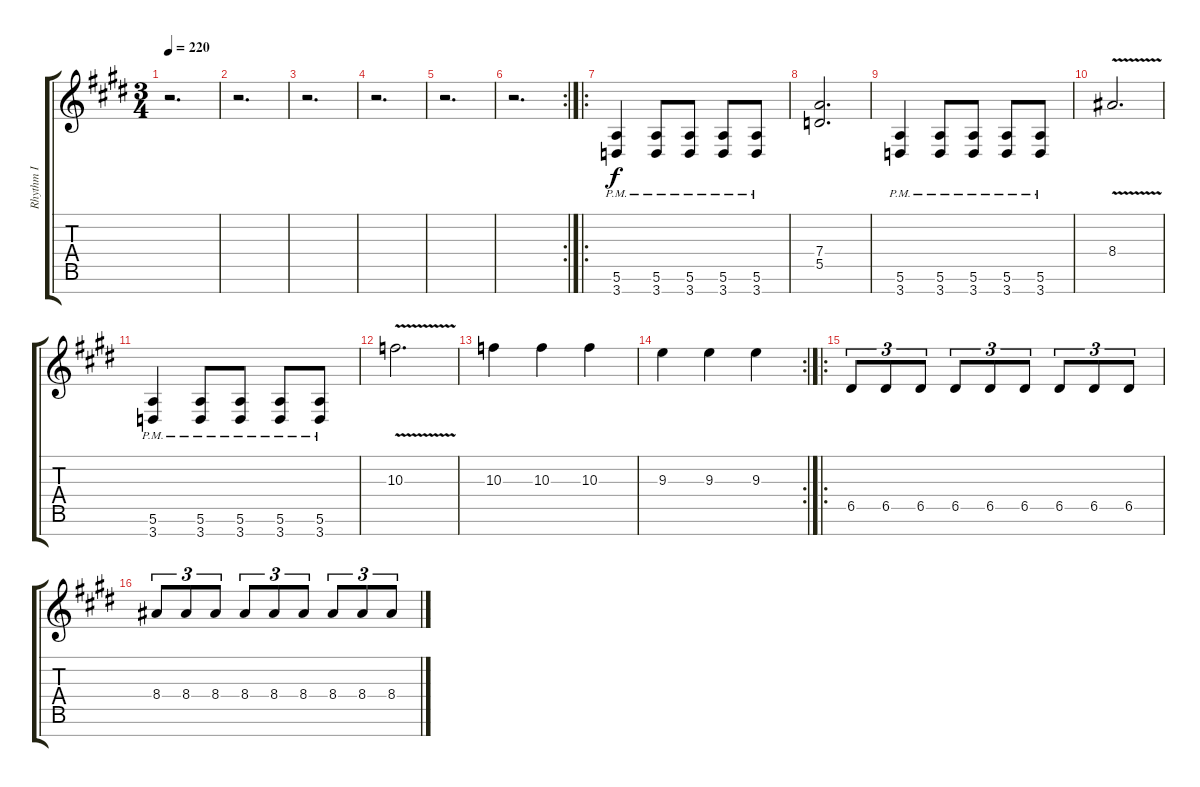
\track ("Rhythm I" "Rhythm I") {instrument overdrivenguitar}
\staff {score tabs}
\tuning (E4 B3 G3 D3 A2 E2 B1) {hide}
\ts (3 4)
\tempo 220
\clef g2
\ks e
r.2{d dy f} |
r.2{d} |
r.2{d} |
r.2{d} |
r.2{d} |
\rc 2
r.2{d volume 12} |
\ro
(5.6{pm} 3.7{pm}).4 (5.6{pm} 3.7{pm}).8 (5.6{pm} 3.7{pm}).8 (5.6{pm} 3.7{pm}).8 (5.6{pm} 3.7{pm}).8 |
(7.4 5.5).2{d} |
(5.6{pm} 3.7{pm}).4 (5.6{pm} 3.7{pm}).8 (5.6{pm} 3.7{pm}).8 (5.6{pm} 3.7{pm}).8 (5.6{pm} 3.7{pm}).8 |
8.4{v}.2{d} |
(5.6{pm} 3.7{pm}).4 (5.6{pm} 3.7{pm}).8 (5.6{pm} 3.7{pm}).8 (5.6{pm} 3.7{pm}).8 (5.6{pm} 3.7{pm}).8 |
10.3{v}.2{d} |
10.3.4 10.3.4 10.3.4 |
\rc 2
9.3.4 9.3.4 9.3.4 |
\ro
6.5.8{tu (3 2)} 6.5.8{tu (3 2)} 6.5.8{tu (3 2)} 6.5.8{tu (3 2)} 6.5.8{tu (3 2)} 6.5.8{tu (3 2)} 6.5.8{tu (3 2)} 6.5.8{tu (3 2)} 6.5.8{tu (3 2)} |
8.4.8{tu (3 2)} 8.4.8{tu (3 2)} 8.4.8{tu (3 2)} 8.4.8{tu (3 2)} 8.4.8{tu (3 2)} 8.4.8{tu (3 2)} 8.4.8{tu (3 2)} 8.4.8{tu (3 2)} 8.4.8{tu (3 2)}
